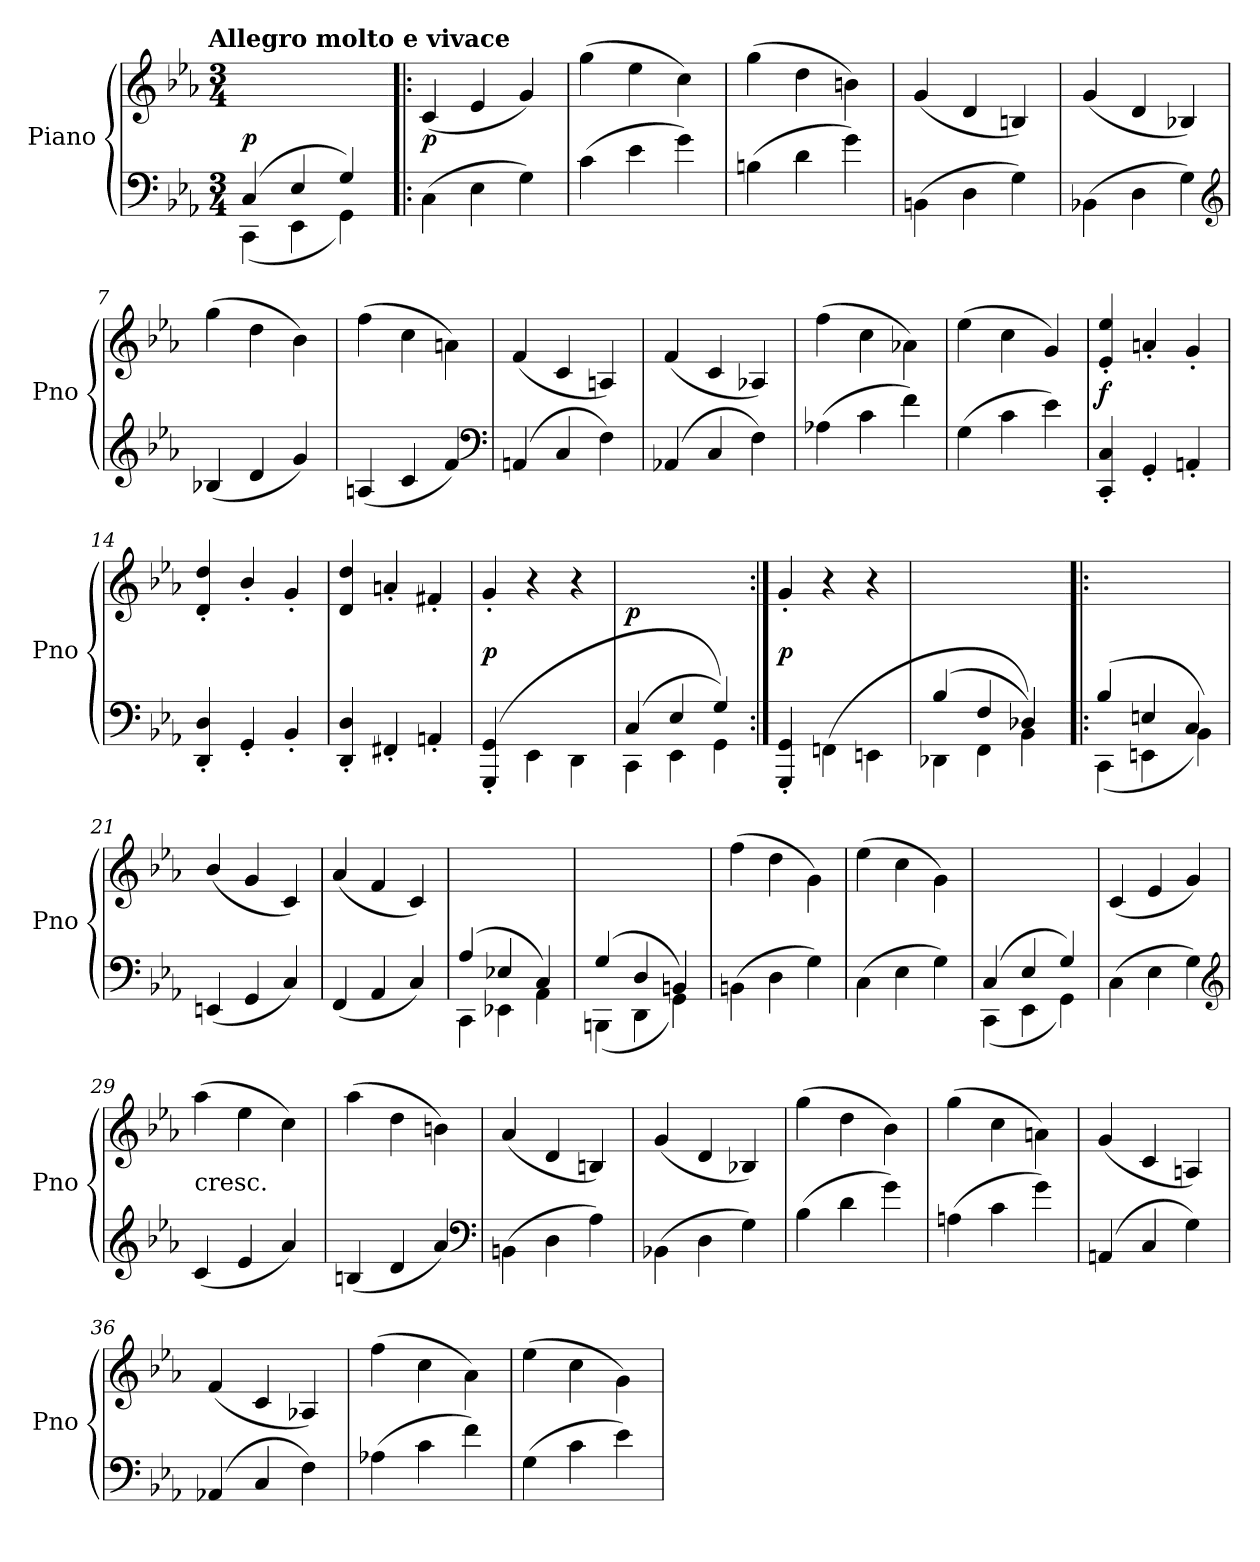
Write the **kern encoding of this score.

**kern	**kern	**dynam
*part1	*part1	*part1
*staff2	*staff1	*staff1/2
*I"Piano	*	*
*I'Pno	*	*
*clefF4	*clefG2	*
*k[b-e-a-]	*k[b-e-a-]	*
*c:	*c:	*
!!LO:TX:omd:t=Allegro molto e vivace
*M3/4	*M3/4	*
*MM320	*MM320	*
=1	=1	=1
*^	*	*
(4C	(4CC	2.ryy	p
4E-	4EE-	.	.
4G)	4GG)	.	.
*v	*v	*	*
=2!|:	=2!|:	=2!|:
(4C\	(4c	p
4E-	4e-	.
4G)	4g)	.
=3	=3	=3
(4c	(4gg	.
4e-	4ee-	.
4g)	4cc)	.
=4	=4	=4
(4Bn	(4gg	.
4d	4dd	.
4g)	4bn)	.
=5	=5	=5
(4BBn\	(4g	.
4D	4d	.
4G)	4Bn)	.
=6	=6	=6
(4BB-X\	(4g	.
4D	4d	.
4G)	4B-X)	.
*clefG2	*	*
=7	=7	=7
(4B-X	(4gg	.
4d	4dd	.
4g)	4b-)	.
=8	=8	=8
(4An	(4ff	.
4c	4cc	.
4f)	4an\)	.
*clefF4	*	*
=9	=9	=9
(4AAn	(4f	.
4C	4c	.
4F)	4An)	.
=10	=10	=10
(4AA-X	(4f	.
4C	4c	.
4F)	4A-X)	.
=11	=11	=11
(4A-X	(4ff	.
4c	4cc	.
4f)	4a-X\)	.
=12	=12	=12
(4G	(4ee-	.
4c	4cc	.
4e-)	4g)	.
=13	=13	=13
4CC' 4C'	4e-' 4ee-'	f
4GG'	4an'	.
4AAn'	4g'	.
=14	=14	=14
4DD' 4D'	4d' 4dd'	.
4GG'	4b-'/	.
4BB-'	4g'	.
=15	=15	=15
4DD' 4D'	4d 4dd	.
4FF#X'	4an'	.
4AAn'	4f#X'	.
=16	=16	=16
(4GGG' 4GG'	4g'	p
4EE-\	4r	.
4DD\	4r	.
=17	=17	=17
*^	*	*
(4C	4CC	2.ryy	p
4E-	4EE-	.	.
4G)	4GG)	.	.
*v	*v	*	*
=18:|!	=18:|!	=18:|!
4GGG' 4GG'	4g'	p
(<4FFn\	4r	.
4EEn\	4r	.
=19	=19	=19
*^	*	*
(4B-	4DD-X	2.ryy	.
4F	4FF	.	.
4D-X)	4BB-)	.	.
=20!|:	=20!|:	=20!|:	=20!|:
(4B-	(4CC	2.ryy	.
4En	4EEn	.	.
4C	4BB-))	.	.
*v	*v	*	*
=21	=21	=21
(4EEn	(4b-/	.
4GG	4g	.
4C)	4c)	.
=22	=22	=22
(4FF	(4a-	.
4AA-	4f	.
4C)	4c)	.
=23	=23	=23
*^	*	*
(4A-	4CC	2.ryy	.
4E-X	4EE-X	.	.
4C)	4AA-	.	.
=24	=24	=24	=24
(4G	(4BBBn	2.ryy	.
4D	4DD	.	.
4BBn)	4GG)	.	.
*v	*v	*	*
=25	=25	=25
(4BBn\	(4ff	.
4D	4dd	.
4G)	4g\)	.
=26	=26	=26
(4C\	(4ee-	.
4E-	4cc	.
4G)	4g\)	.
=27	=27	=27
*^	*	*
(4C	(4CC	2.ryy	.
4E-	4EE-	.	.
4G)	4GG)	.	.
*v	*v	*	*
=28	=28	=28
(4C\	(4c	.
4E-	4e-	.
4G)	4g)	.
*clefG2	*	*
=29	=29	=29
!	!LO:TX:c:t=cresc.	!
(4c	(4aa-	.
4e-	4ee-	.
4a-)	4cc)	.
=30	=30	=30
(4Bn	(4aa-	.
4d	4dd	.
4a-)	4bn)	.
*clefF4	*	*
=31	=31	=31
(4BBn\	(4a-	.
4D	4d	.
4A-)	4Bn)	.
=32	=32	=32
(4BB-X\	(4g	.
4D	4d	.
4G)	4B-X)	.
=33	=33	=33
(4B-	(4gg	.
4d	4dd	.
4g)	4b-)	.
=34	=34	=34
(4An	(4gg	.
4c	4cc	.
4g)	4an\)	.
=35	=35	=35
(4AAn	(4g	.
4C	4c	.
4G)	4An)	.
=36	=36	=36
(4AA-X	(4f	.
4C	4c	.
4F)	4A-X)	.
=37	=37	=37
(4A-X\	(4ff	.
4c	4cc	.
4f)	4a-\)	.
=38	=38	=38
(4G	(4ee-	.
4c	4cc	.
4e-)	4g\)	.
=	=	=
*-	*-	*-
